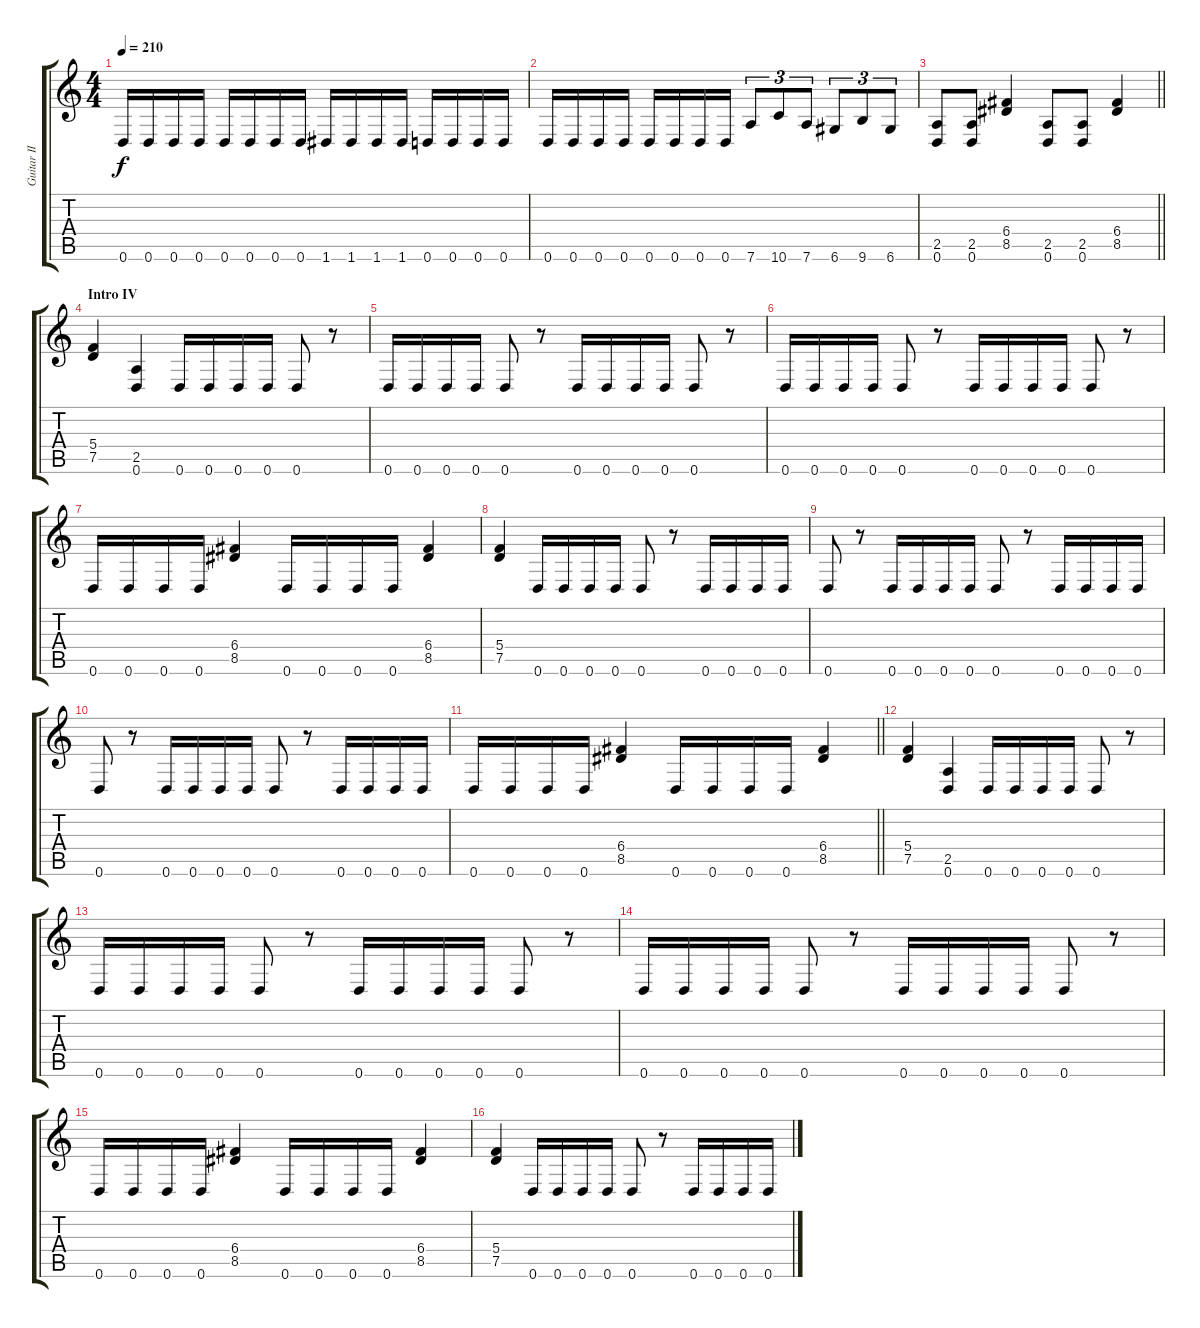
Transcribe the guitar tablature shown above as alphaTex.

\track ("Guitar II" "Guitar II") {instrument distortionguitar}
\staff {score tabs}
\tuning (D4 A3 F3 C3 G2 D2) {hide}
\ts (4 4)
\tempo 210
\clef g2
\ks c
0.6.16{dy f} 0.6.16 0.6.16 0.6.16 0.6.16 0.6.16 0.6.16 0.6.16 1.6.16 1.6.16 1.6.16 1.6.16 0.6.16 0.6.16 0.6.16 0.6.16 |
0.6.16 0.6.16 0.6.16 0.6.16 0.6.16 0.6.16 0.6.16 0.6.16 7.6.8{tu (3 2)} 10.6.8{tu (3 2)} 7.6.8{tu (3 2)} 6.6.8{tu (3 2)} 9.6.8{tu (3 2)} 6.6.8{tu (3 2)} |
\barLineRight lightlight
(2.5 0.6).8 (2.5 0.6).8 (6.4 8.5).4 (2.5 0.6).8 (2.5 0.6).8 (6.4 8.5).4 |
\section ("" "Intro IV")
(5.4 7.5).4 (2.5 0.6).4 0.6.16 0.6.16 0.6.16 0.6.16 0.6.8 r.8 |
0.6.16 0.6.16 0.6.16 0.6.16 0.6.8 r.8 0.6.16 0.6.16 0.6.16 0.6.16 0.6.8 r.8 |
0.6.16 0.6.16 0.6.16 0.6.16 0.6.8 r.8 0.6.16 0.6.16 0.6.16 0.6.16 0.6.8 r.8 |
0.6.16 0.6.16 0.6.16 0.6.16 (6.4 8.5).4 0.6.16 0.6.16 0.6.16 0.6.16 (6.4 8.5).4 |
(5.4 7.5).4 0.6.16 0.6.16 0.6.16 0.6.16 0.6.8 r.8 0.6.16 0.6.16 0.6.16 0.6.16 |
0.6.8 r.8 0.6.16 0.6.16 0.6.16 0.6.16 0.6.8 r.8 0.6.16 0.6.16 0.6.16 0.6.16 |
0.6.8 r.8 0.6.16 0.6.16 0.6.16 0.6.16 0.6.8 r.8 0.6.16 0.6.16 0.6.16 0.6.16 |
\barLineRight lightlight
0.6.16 0.6.16 0.6.16 0.6.16 (6.4 8.5).4 0.6.16 0.6.16 0.6.16 0.6.16 (6.4 8.5).4 |
(5.4 7.5).4 (2.5 0.6).4 0.6.16 0.6.16 0.6.16 0.6.16 0.6.8 r.8 |
0.6.16 0.6.16 0.6.16 0.6.16 0.6.8 r.8 0.6.16 0.6.16 0.6.16 0.6.16 0.6.8 r.8 |
0.6.16 0.6.16 0.6.16 0.6.16 0.6.8 r.8 0.6.16 0.6.16 0.6.16 0.6.16 0.6.8 r.8 |
0.6.16 0.6.16 0.6.16 0.6.16 (6.4 8.5).4 0.6.16 0.6.16 0.6.16 0.6.16 (6.4 8.5).4 |
(5.4 7.5).4 0.6.16 0.6.16 0.6.16 0.6.16 0.6.8 r.8 0.6.16 0.6.16 0.6.16 0.6.16
